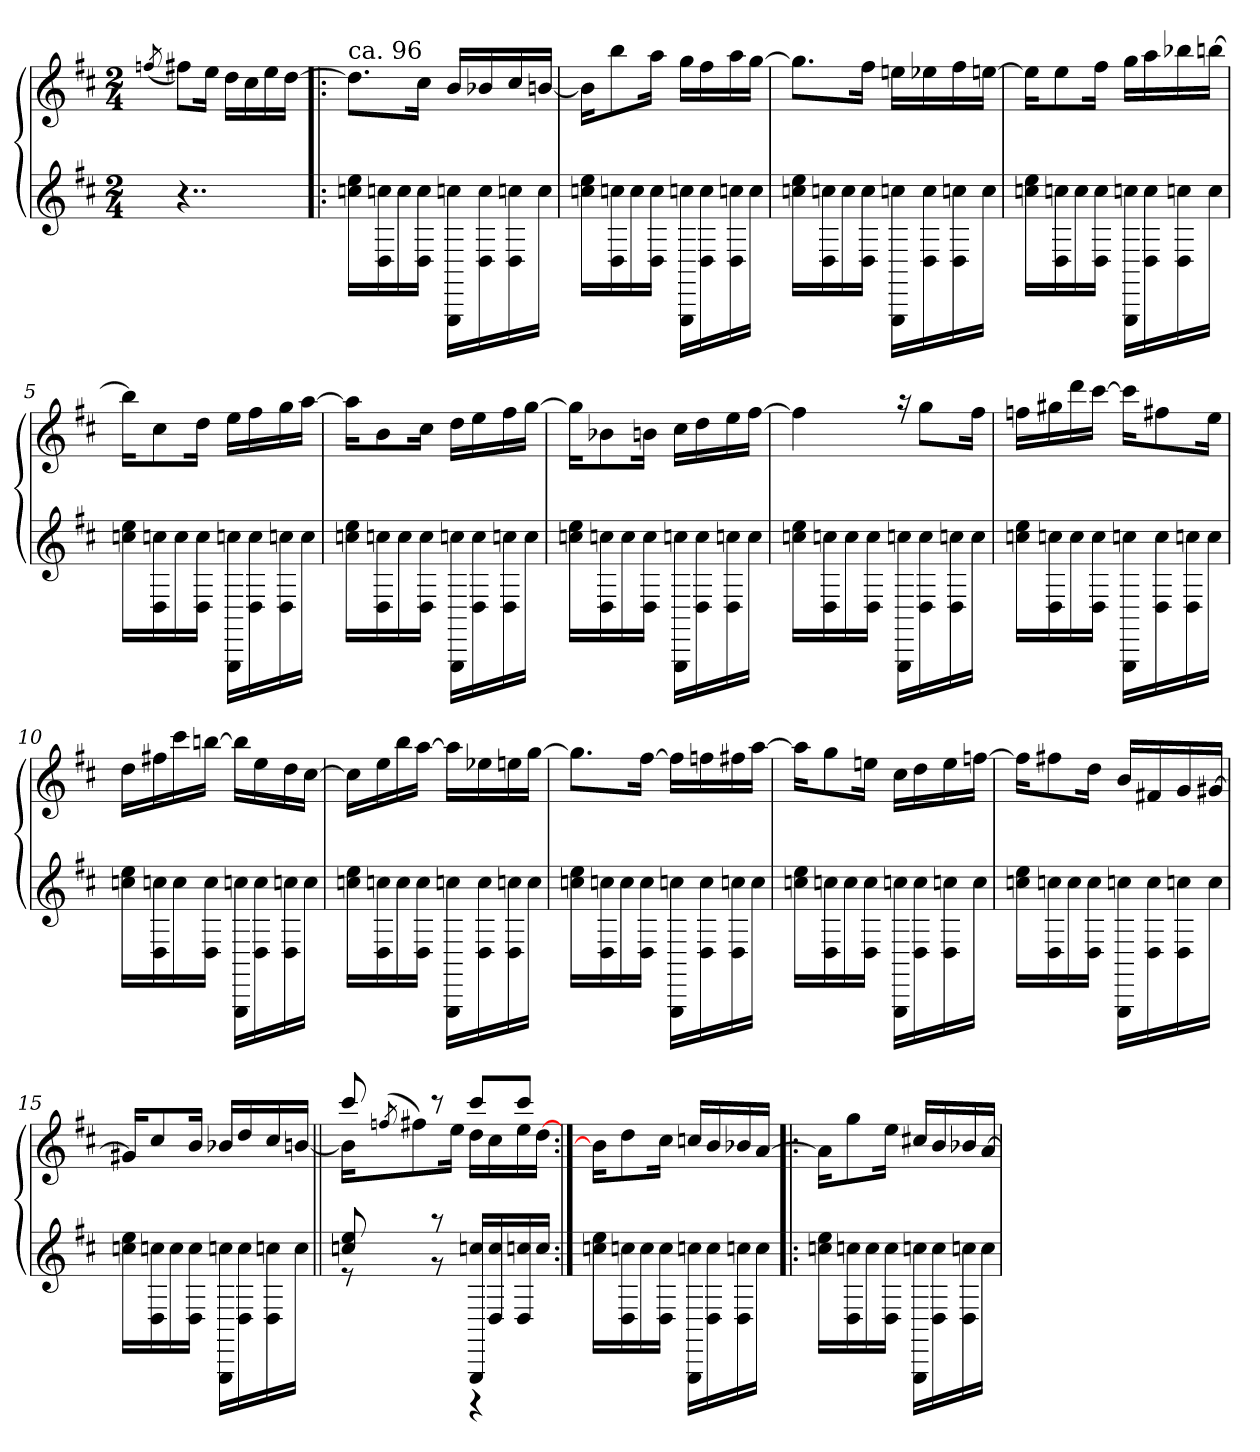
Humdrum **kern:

**kern	**kern
*part2	*part1
*staff2	*staff1
*clefG2	*clefG2
*ITrd-7c-12	*
*k[f#c#]	*k[f#c#]
*D:	*D:
*M2/4	*M2/4
=	=
.	(<8qffn/
4..r	8ff#X\L)
.	16ee\Jk
.	16dd\LL
.	16cc#\
.	16ee\
.	[16dd\JJ
=1!|:	=1!|:
*	*^
!	!LO:TX:a:t=ca. 96	!
16cccn\ 16eee\LL	8.dd\L]	4ryy
16d\ 16cccn\	.	.
16ccc\	.	.
16d\ 16ccc\JJ	16cc#\Jk	.
16GG\ 16cccn\LL	16b/LL	4ryy
16d\ 16ccc\	16b-X/	.
16d\ 16cccn\	16cc#/	.
16ccc\JJ	[>16bn/JJ	.
=2	=2	=2
16cccn\ 16eee\LL	16bn\KL]	4ryy
16d\ 16cccn\	8bb\	.
16ccc\	.	.
16d\ 16ccc\JJ	16aa\Jk	.
16GG\ 16cccn\LL	16gg\LL	4ryy
16d\ 16ccc\	16ff#\	.
16d\ 16cccn\	16aa\	.
16ccc\JJ	[<16gg\JJ	.
=3	=3	=3
16cccn\ 16eee\LL	8.gg\L]	4ryy
16d\ 16cccn\	.	.
16ccc\	.	.
16d\ 16ccc\JJ	16ff#\Jk	.
16GG\ 16cccn\LL	16een\LL	4ryy
16d\ 16ccc\	16ee-X\	.
16d\ 16cccn\	16ff#\	.
16ccc\JJ	[<16een\JJ	.
!!LO:LB:g=z	!!
=4	=4	=4
16cccn\ 16eee\LL	16een\KL]	2ryy
16d\ 16cccn\	8ee\	.
16ccc\	.	.
16d\ 16ccc\JJ	16ff#\Jk	.
16GG\ 16cccn\LL	16gg\LL	.
16d\ 16ccc\	16aa\	.
16d\ 16cccn\	16bb-X\	.
16ccc\JJ	[<16bbn\JJ	.
=5	=5	=5
16cccn\ 16eee\LL	16bb\KL]	2ryy
16d\ 16cccn\	8cc#\	.
16ccc\	.	.
16d\ 16ccc\JJ	16dd\Jk	.
16GG\ 16cccn\LL	16ee\LL	.
16d\ 16ccc\	16ff#\	.
16d\ 16cccn\	16gg\	.
16ccc\JJ	[<16aa\JJ	.
=6	=6	=6
16cccn\ 16eee\LL	16aa\KL]	2ryy
16d\ 16cccn\	8b\	.
16ccc\	.	.
16d\ 16ccc\JJ	16cc#\Jk	.
16GG\ 16cccn\LL	16dd\LL	.
16d\ 16ccc\	16ee\	.
16d\ 16cccn\	16ff#\	.
16ccc\JJ	[<16gg\JJ	.
=7	=7	=7
16cccn\ 16eee\LL	16gg\KL]	4ryy
16d\ 16cccn\	8b-X\	.
16ccc\	.	.
16d\ 16ccc\JJ	16bn\Jk	.
16GG\ 16cccn\LL	16cc#\LL	4ryy
16d\ 16ccc\	16dd\	.
16d\ 16cccn\	16ee\	.
16ccc\JJ	[<16ff#\JJ	.
!!LO:LB:g=z	!!
=8	=8	=8
16cccn\ 16eee\LL	4ff#\]	2ryy
16d\ 16cccn\	.	.
16ccc\	.	.
16d\ 16ccc\JJ	.	.
16GG\ 16cccn\LL	16raa	.
16d\ 16ccc\	8gg\L	.
16d\ 16cccn\	.	.
16ccc\JJ	16ff#\Jk	.
=9	=9	=9
16cccn\ 16eee\LL	16ffn\LL	4ryy
16d\ 16cccn\	16gg#X\	.
16ccc\	16ddd\	.
16d\ 16ccc\JJ	[<16ccc#\JJ	.
16GG\ 16cccn\LL	16ccc#\KL]	4ryy
16d\ 16ccc\	8ff#X\	.
16d\ 16cccn\	.	.
16ccc\JJ	16ee\Jk	.
=10	=10	=10
16cccn\ 16eee\LL	16dd\LL	2ryy
16d\ 16cccn\	16ff#X\	.
16ccc\	16ccc#\	.
16d\ 16ccc\JJ	[<16bbn\JJ	.
16GG\ 16cccn\LL	16bb\LL]	.
16d\ 16ccc\	16ee\	.
16d\ 16cccn\	16dd\	.
16ccc\JJ	[<16cc#\JJ	.
=11	=11	=11
16cccn\ 16eee\LL	16cc#\LL]	2ryy
16d\ 16cccn\	16ee\	.
16ccc\	16bb\	.
16d\ 16ccc\JJ	[<16aa\JJ	.
16GG\ 16cccn\LL	16aa\LL]	.
16d\ 16ccc\	16ee-X\	.
16d\ 16cccn\	16een\	.
16ccc\JJ	[<16gg\JJ	.
!!LO:LB:g=z	!!
=12	=12	=12
16cccn\ 16eee\LL	8.gg\L]	4ryy
16d\ 16cccn\	.	.
16ccc\	.	.
16d\ 16ccc\JJ	[<16ff#\Jk	.
16GG\ 16cccn\LL	16ff#\LL]	4ryy
16d\ 16ccc\	16ffn\	.
16d\ 16cccn\	16ff#X\	.
16ccc\JJ	[<16aa\JJ	.
=13	=13	=13
16cccn\ 16eee\LL	16aa\KL]	4ryy
16d\ 16cccn\	8gg\	.
16ccc\	.	.
16d\ 16ccc\JJ	16een\Jk	.
16GG\ 16cccn\LL	16cc#\LL	4ryy
16d\ 16ccc\	16dd\	.
16d\ 16cccn\	16ee\	.
16ccc\JJ	[<16ffn\JJ	.
=14	=14	=14
16cccn\ 16eee\LL	16ffn\KL]	2ryy
16d\ 16cccn\	8ff#X\	.
16ccc\	.	.
16d\ 16ccc\JJ	16dd\Jk	.
16GG\ 16cccn\LL	16b/LL	.
16d\ 16ccc\	16f#X/	.
16d\ 16cccn\	16g/	.
16ccc\JJ	[>16g#X/JJ	.
=15	=15	=15
16cccn\ 16eee\LL	16g#X/KL]	4ryy
16d\ 16cccn\	8cc#/	.
16ccc\	.	.
16d\ 16ccc\JJ	16b/Jk	.
16GG\ 16cccn\LL	16b-X/LL	4ryy
16d\ 16ccc\	16dd/	.
16d\ 16cccn\	16cc#/	.
16ccc\JJ	[>16bn/JJ	.
!!LO:LB:g=z
=16||	=16||	=16||
*^	*	*^
8cccn/ 8eee/	8r	16bn\KL]	8ryy	8ccc#!/
.	.	(<8qffn/	.	.
.	.	8ff#X\)	.	.
8raa	8r	.	8ryy	8rccc
.	.	16ee\Jk	.	.
16GG/ 16cccn/LL	4r	16dd\LL	4ryy	8ccc#!/L
16d/ 16ccc/	.	16cc#\	.	.
16d/ 16cccn/	.	16ee\	.	8ccc#!/J
16ccc/JJ	.	[>16dd\JJ	.	.
*v	*v	*	*	*
*	*	*v	*v
=17:|!	=17:|!	=17:|!
16cccn\ 16eee\LL	16bn\KL]	2ryy
16d\ 16cccn\	8dd\	.
16ccc\	.	.
16d\ 16ccc\JJ	16cc#\Jk	.
16GG\ 16cccn\LL	16ccn/LL	.
16d\ 16ccc\	16b/	.
16d\ 16cccn\	16b-X/	.
16ccc\JJ	[<16a/JJ	.
=18!|:	=18!|:	=18!|:
16cccn\ 16eee\LL	16a\KL]	2ryy
16d\ 16cccn\	8gg\	.
16ccc\	.	.
16d\ 16ccc\JJ	16ee\Jk	.
16GG\ 16cccn\LL	16cc#X/LL	.
16d\ 16ccc\	16b/	.
16d\ 16cccn\	16b-X/	.
16ccc\JJ	[>16a/JJ	.
*	*v	*v
=	=
*-	*-
